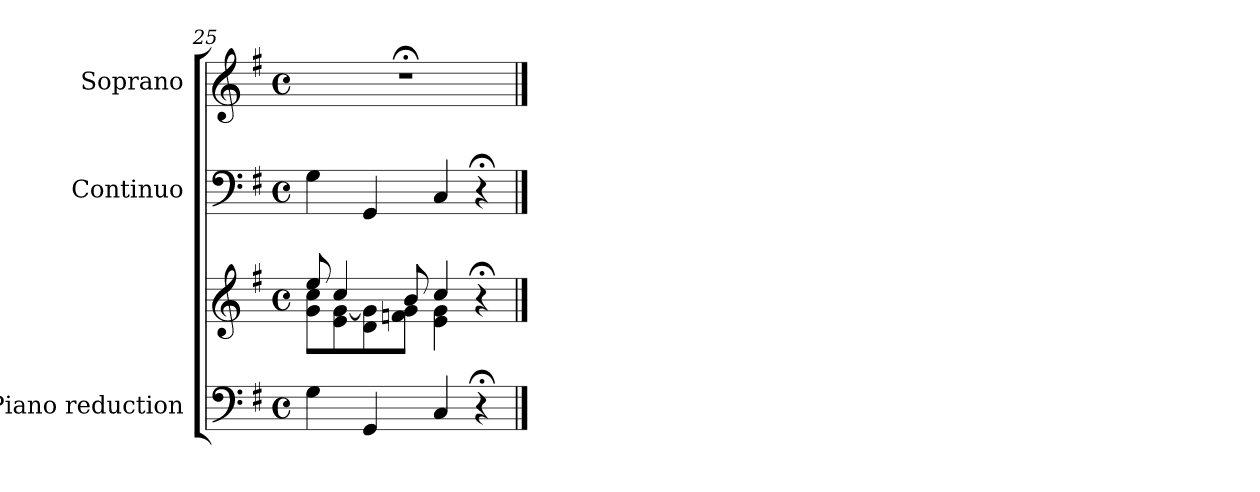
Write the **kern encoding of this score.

**kern	**kern	**kern	**kern
*part3	*part3	*part2	*part1
*staff4	*staff3	*staff2	*staff1
*I"Piano reduction	*	*I"Continuo	*I"Soprano
*I'Pno	*	*	*
*clefF4	*clefG2	*clefF4	*clefG2
*k[f#]	*k[f#]	*k[f#]	*k[f#]
*M4/4	*M4/4	*M4/4	*M4/4
*met(c)	*met(c)	*met(c)	*met(c)
=25	=25	=25	=25
*	*^	*	*
4G\	8ee/	8g\ 8cc\L	4G\	1r;<
.	4cc/	8e\ [8g\	.	.
4GG/	.	8d\ 8g\]	4GG/	.
.	8b/	8fn\ 8g\J	.	.
4C/	4cc/	4e\ 4g\	4C/	.
4r;<	4r;<	4ryy	4r;<	.
*	*v	*v	*	*
==	==	==	==
*-	*-	*-	*-
